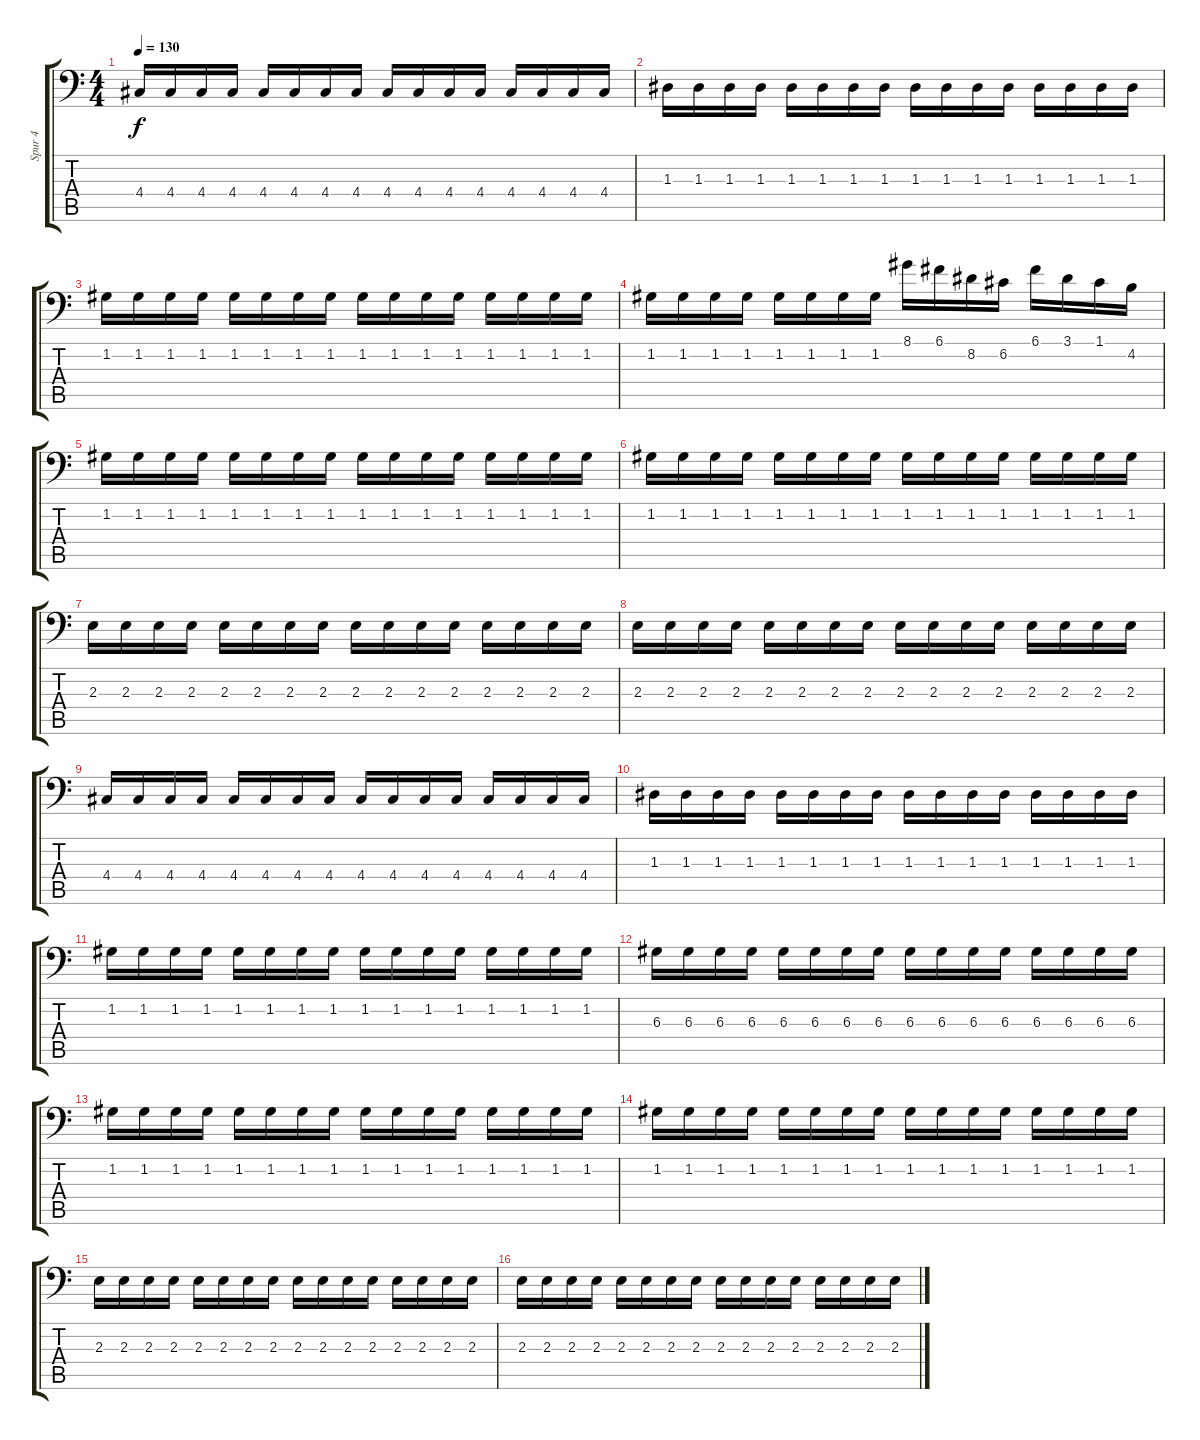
\track ("Spur 4" "Spur 4") {instrument electricbassfinger}
\staff {score tabs}
\tuning (C3 G2 D2 A1 E1 B0) {hide}
\ts (4 4)
\tempo 130
\clef f4
\ks c
4.4.16{dy f} 4.4.16 4.4.16 4.4.16 4.4.16 4.4.16 4.4.16 4.4.16 4.4.16 4.4.16 4.4.16 4.4.16 4.4.16 4.4.16 4.4.16 4.4.16 |
1.3.16 1.3.16 1.3.16 1.3.16 1.3.16 1.3.16 1.3.16 1.3.16 1.3.16 1.3.16 1.3.16 1.3.16 1.3.16 1.3.16 1.3.16 1.3.16 |
1.2.16 1.2.16 1.2.16 1.2.16 1.2.16 1.2.16 1.2.16 1.2.16 1.2.16 1.2.16 1.2.16 1.2.16 1.2.16 1.2.16 1.2.16 1.2.16 |
1.2.16 1.2.16 1.2.16 1.2.16 1.2.16 1.2.16 1.2.16 1.2.16 8.1.16 6.1.16 8.2.16 6.2.16 6.1.16 3.1.16 1.1.16 4.2.16 |
1.2.16 1.2.16 1.2.16 1.2.16 1.2.16 1.2.16 1.2.16 1.2.16 1.2.16 1.2.16 1.2.16 1.2.16 1.2.16 1.2.16 1.2.16 1.2.16 |
1.2.16 1.2.16 1.2.16 1.2.16 1.2.16 1.2.16 1.2.16 1.2.16 1.2.16 1.2.16 1.2.16 1.2.16 1.2.16 1.2.16 1.2.16 1.2.16 |
2.3.16 2.3.16 2.3.16 2.3.16 2.3.16 2.3.16 2.3.16 2.3.16 2.3.16 2.3.16 2.3.16 2.3.16 2.3.16 2.3.16 2.3.16 2.3.16 |
2.3.16 2.3.16 2.3.16 2.3.16 2.3.16 2.3.16 2.3.16 2.3.16 2.3.16 2.3.16 2.3.16 2.3.16 2.3.16 2.3.16 2.3.16 2.3.16 |
4.4.16 4.4.16 4.4.16 4.4.16 4.4.16 4.4.16 4.4.16 4.4.16 4.4.16 4.4.16 4.4.16 4.4.16 4.4.16 4.4.16 4.4.16 4.4.16 |
1.3.16 1.3.16 1.3.16 1.3.16 1.3.16 1.3.16 1.3.16 1.3.16 1.3.16 1.3.16 1.3.16 1.3.16 1.3.16 1.3.16 1.3.16 1.3.16 |
1.2.16 1.2.16 1.2.16 1.2.16 1.2.16 1.2.16 1.2.16 1.2.16 1.2.16 1.2.16 1.2.16 1.2.16 1.2.16 1.2.16 1.2.16 1.2.16 |
6.3.16 6.3.16 6.3.16 6.3.16 6.3.16 6.3.16 6.3.16 6.3.16 6.3.16 6.3.16 6.3.16 6.3.16 6.3.16 6.3.16 6.3.16 6.3.16 |
1.2.16 1.2.16 1.2.16 1.2.16 1.2.16 1.2.16 1.2.16 1.2.16 1.2.16 1.2.16 1.2.16 1.2.16 1.2.16 1.2.16 1.2.16 1.2.16 |
1.2.16 1.2.16 1.2.16 1.2.16 1.2.16 1.2.16 1.2.16 1.2.16 1.2.16 1.2.16 1.2.16 1.2.16 1.2.16 1.2.16 1.2.16 1.2.16 |
2.3.16 2.3.16 2.3.16 2.3.16 2.3.16 2.3.16 2.3.16 2.3.16 2.3.16 2.3.16 2.3.16 2.3.16 2.3.16 2.3.16 2.3.16 2.3.16 |
2.3.16 2.3.16 2.3.16 2.3.16 2.3.16 2.3.16 2.3.16 2.3.16 2.3.16 2.3.16 2.3.16 2.3.16 2.3.16 2.3.16 2.3.16 2.3.16
